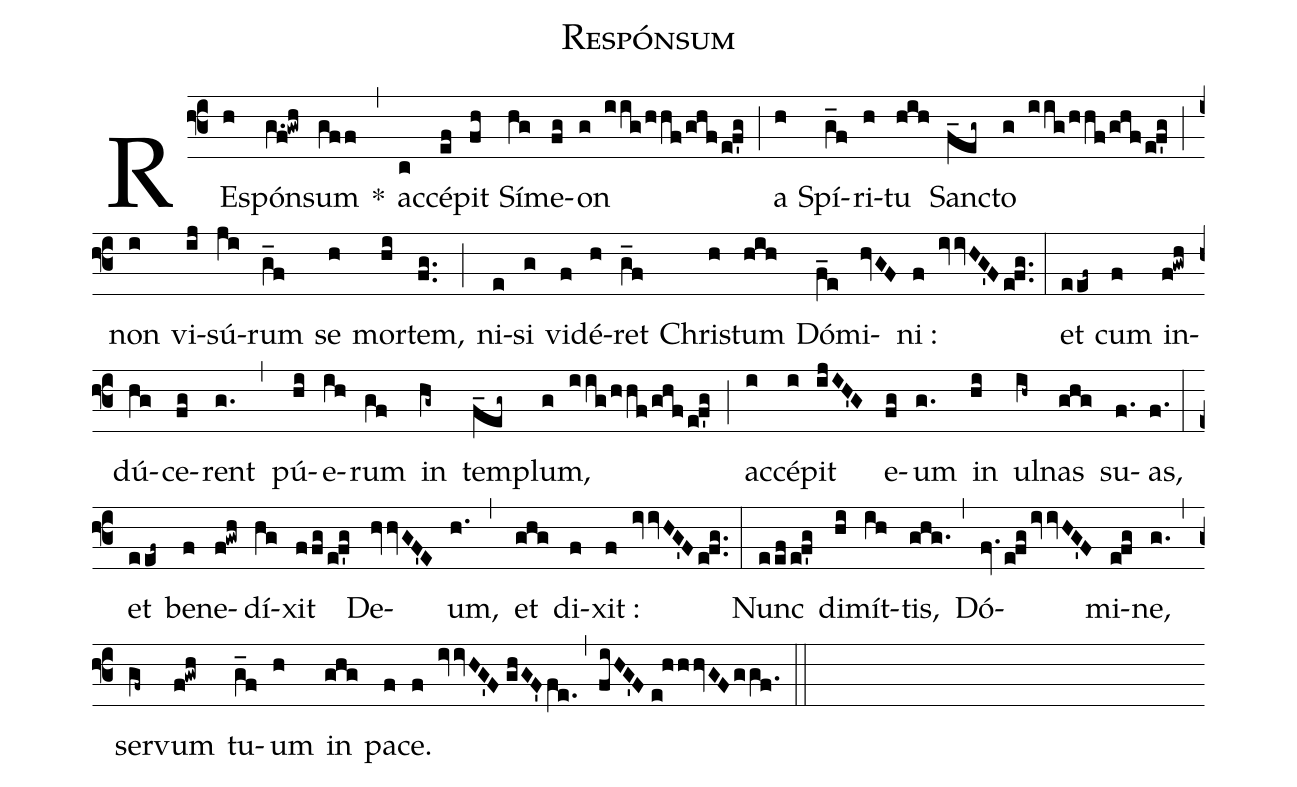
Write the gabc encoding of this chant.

name:Respónsum;
%%
(f3) RE(h)spón(g.f!gwh)sum(gff) *(,)
ac(c)cé(ef)pit(fh) Sí(hg)me(fg)on(g iig/hhf/ghf/e!f'g) (;)
a(h) Spí(g_f)ri(h)tu(hih) San(f_eg~)cto(g iig/hhf/ghf/e!f'g) (;)
non(i) vi(ij)sú(ji)rum(g_f) se(h) mor(hi)tem,(fg..) (;)
ni(e)si(g) vid(f)é(h)ret(g_f) Chri(h)stum(hih) Dó(f_e)mi(hvGF)ni :(f ivvHG'Fe!fg..) (:)
et(eef~) cum(f) in(f!gwh)dú(hg)ce(fg)rent(g.) (,)
pú(hi)e(ih)rum(gf) in(hg~) tem(f_eg~)plum,(g iig/hhf/ghf/e!f'g) (;)
ac(i)cé(i)pit(ijIH'G) e(fg)um(g.) in(hi) ul(ih~)nas(ghg) su(f.)as,(f.) (:)
et(eef~) be(f)ne(f!gwh)dí(hg)xit(ffg/e!f'g) De(hvvGF'E)um,(h.) (,)
et(ghg) di(f)xit :(f ivvHG'Fe!fg..) (:)
Nunc(eef/e!f'g) di(hi)mít(ih)tis,(ghg.) (,)
Dó(fv.e!fg/ivvHG'F)mi(e!fg)ne,(g.) (,)
ser(gf~)vum(f!gwh) tu(g_f)um(h) in(ghg) pa(f)ce.(f ivvHG'F//ghGF'fe.,fiHG'F//e!hhhvGFggf.) (::)
